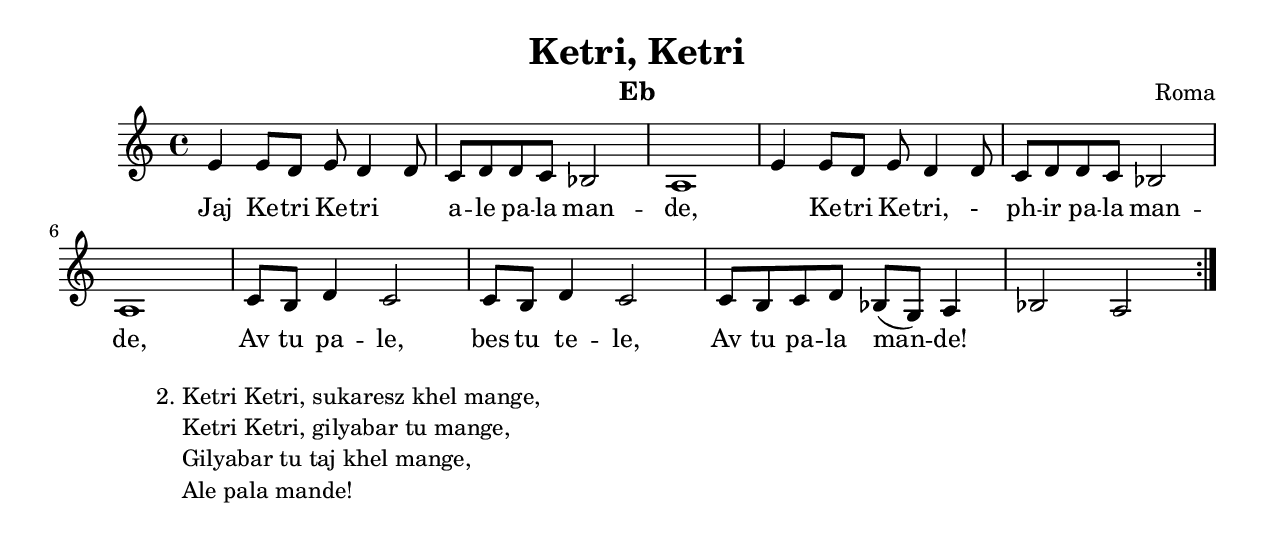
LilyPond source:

\version "2.18.0"
\language "english"
\pointAndClickOff

\paper{
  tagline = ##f
  print-all-headers = ##t
  #(set-paper-size "letter")
}
date = #(strftime "%d-%m-%Y" (localtime (current-time)))

%\markup{ \italic{ " Updated " \date  }  }

%\markup{ Got something to say? }

%#################################### Melody ########################
melody =\transpose gs g \relative c' {
  \clef treble
  \key cs \minor
  \time 4/4

  %\partial 16*3 a16 d f   %lead in notes

  \repeat volta 2{
    gs4 gs8 fs gs fs4 fs8|
    e8 fs fs e8 d2|
    cs1|

    gs'4 gs8 fs gs fs4 fs8|
    e8 fs fs e8 d2|
    cs1|

    %second phrase
    e8 ds fs4 e2|
    e8 ds fs4 e2|
    e8 ds e fs d( b) cs4|
    d2 cs2|  %check time value

  }
  %\alternative { { }{ } }

  \repeat volta 2{

  }
  % \alternative { { }{ } }

}
%################################# Lyrics #####################
\addlyrics{
  Jaj Ke -- tri Ke -- tri \skip2 a -- le pa -- la man -- de,
  \skip2 Ke -- tri Ke -- tri,  -_ ph -- ir pa -- la man -- de,
  Av tu pa -- le, bes tu te -- le,
  Av tu pa -- la man -- de!
}
%################################# Chords #######################
harmonies = \chordmode {

}

\score {\transpose c a
  <<
    \new ChordNames {
      \set chordChanges = ##f
      \harmonies
    }
    \new Staff
    \melody
  >>
  \header{
    title= "Ketri, Ketri"
    subtitle=""
    composer= "Roma"
    instrument = "Eb"
    arranger= ""
  }
  \layout{indent = 1.0\cm}
  \midi{
    \tempo 4 = 120
  }
}


% more verses:
\markup{}
\markup {
  \fill-line {
    \hspace #0.1 % distance from left margin
    \column {
      \line {
        "2."
        \column {

          "Ketri Ketri, sukaresz khel mange,"
          "Ketri Ketri, gilyabar tu mange,"
          "Gilyabar tu taj khel mange,"
          "Ale pala mande!"
        }
      }
      \hspace #0.2 % vertical distance between verses
      \line {
        ""
        \column {
          ""
        }
      }
    }
    \hspace #0.1  % horiz. distance between columns
    \column {
      \line {
        ""
        \column {
          ""
        }
      }
      \hspace #0.2 % distance between verses
      \line {
        ""
        \column {
          ""
        }
      }
    }
    \hspace #0.1 % distance to right margin
  }
}


%{
Jaj Ketri Ketri ale pala mande,
Ketri Ketri, phir pala mande,
Av tu pale, bes tu tele,
Av tu pala mande!

Kaszavi szan, szar e lulugyorri,
Sukar sukar cini lulugyorri,
Losal losal murro jilo,
Pasa mande t’avesza.

After here below chart

Ketri Ketri, dukhal murro jilo,
Ketri Ketri, pharol murro jilo,
Csumidam me tyiro jilo,
Ale pasa mande!

Ketri Ketri, sukaresz khel mange,
Ketri Ketri, gilyabar tu mange,
Gilyabar tu taj khel mange,
Ale pala mande!

Ketri ketri, mistoj aba mange,
Mistoj aba vi murre jileszke,
Kaj athe szan, pasa mande,
Av tu murri romnyorri!

Tu te khelej, losal murro jilo,
Tu te gilyabarej, pharol murro jilo,
Av tu pale, bes tu tele,
Av tu murri romnyi!

Ketri ketri, mistoj aba mange,
Mistoj aba vi murre jileszke,
Kaj athe szan, pasa mande,
Av tu murri romnyorri!

Tu te khelej, losal murro jilo,
Tu te gilyabarej, pharol murro jilo,
Av tu pale, bes tu tele,
Av tu murri romnyi!

and in English:
Ketri Ketri, come after me,
Ketri Ketri, live with me,
Come back, sit down here,
Come after me!
You are like a little flower,
Beautiful little flower,
My heart is happy, happy,
Be with me!
Ketri Ketri, my heart is heavy,
Ketri Ketri, my heart is breaking,
I will kiss your heart,
Come and sit beside me!
Ketri Ketri, dance for me,
Ketri Ketri, sing now for me,
Do sing and dance for me,
Come after me!
Ketri Ketri, I am already merry,
My heart is also merrier,
Because I can see you beside me,
Marry me, be my wife!
When you dance, my heart is happy,
When you sing, my heart breaks,
Come back to me,
Marry me, be my wife!
Ketri, Ketri, I am already merry,
My heart is also merrier,
Because I can see you beside me,
Marry me, be my wife!
When you dance, my heart is happy,
When you sing, my heart breaks,
Come back to me,
Marry me, be my wife!

%}
